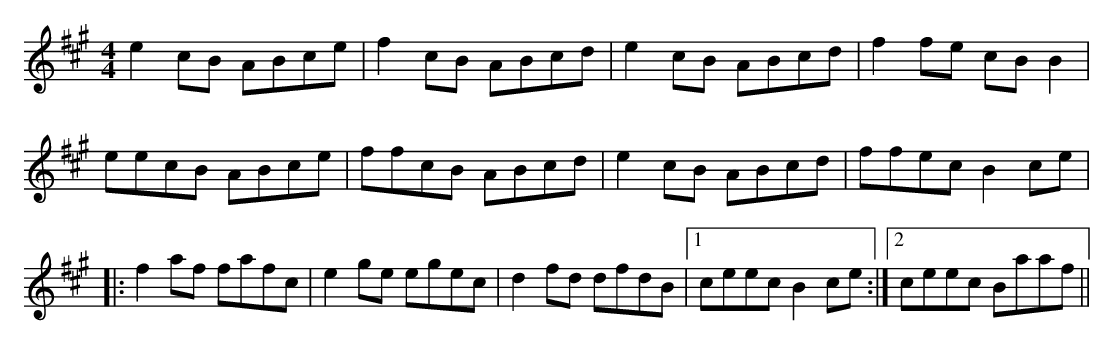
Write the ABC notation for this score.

X:1
M:4/4
K:A
e2cB ABce|f2cB ABcd|e2cB ABcd|f2fe cBB2|
eecB ABce|ffcB ABcd|e2cB ABcd|ffec B2ce|
|:f2af fafc|e2ge egec|d2fd dfdB|1 ceec B2ce:|2 ceec Baaf||
